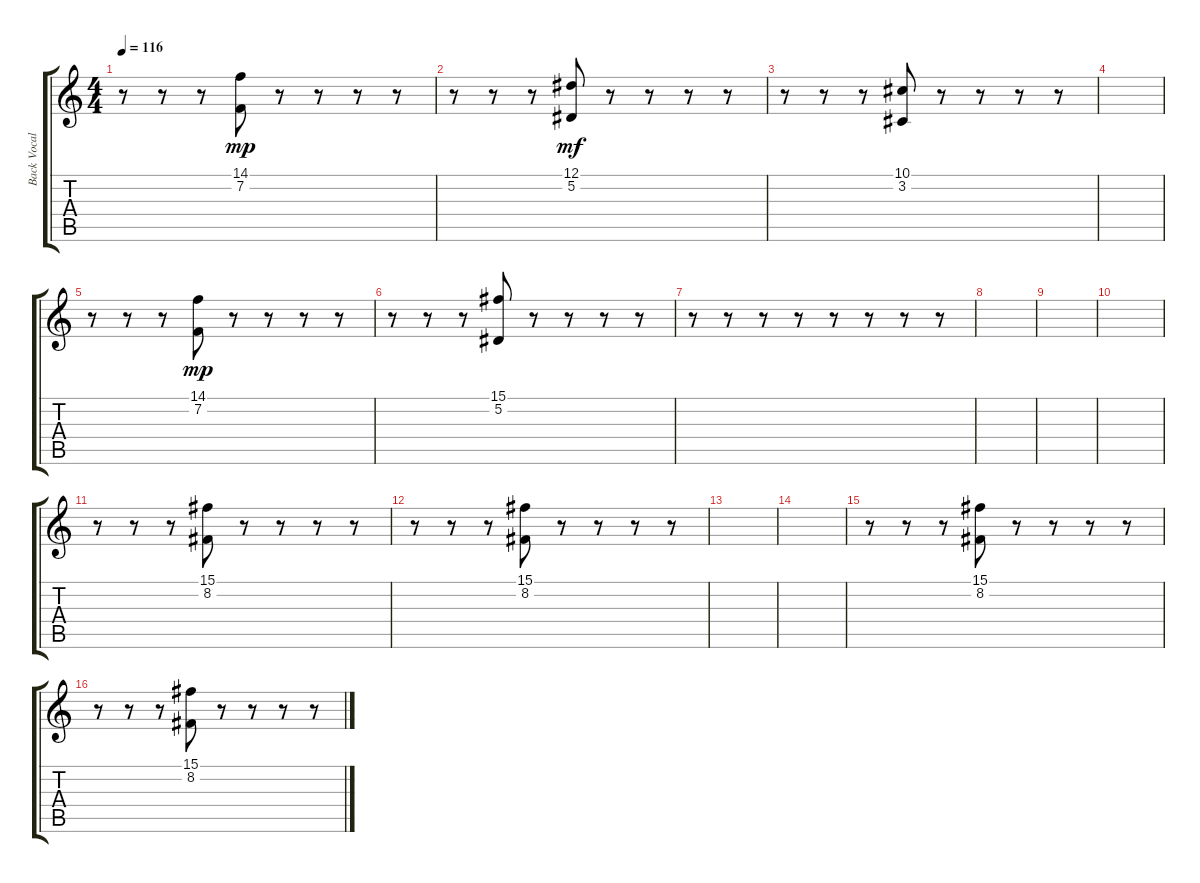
\track ("Back Vocal(2)" "Back Vocal") {instrument lead6voice}
\staff {score tabs}
\tuning (Eb4 Bb3 Gb3 Db3 Ab2 Eb2) {hide}
\ts (4 4)
\tempo 116
\clef g2
\ks c
r.8{dy mp} r.8 r.8 (14.1 7.2).8 r.8 r.8 r.8 r.8 |
r.8 r.8 r.8 (12.1 5.2).8{dy mf} r.8 r.8 r.8 r.8 |
r.8 r.8 r.8 (10.1 3.2).8 r.8 r.8 r.8 r.8 |
|
r.8 r.8 r.8 (14.1 7.2).8{dy mp} r.8 r.8 r.8 r.8 |
r.8 r.8 r.8 (15.1 5.2).8 r.8 r.8 r.8 r.8 |
r.8 r.8 r.8 r.8 r.8 r.8 r.8 r.8 |
|
|
|
r.8 r.8 r.8 (15.1 8.2).8 r.8 r.8 r.8 r.8 |
r.8 r.8 r.8 (15.1 8.2).8 r.8 r.8 r.8 r.8 |
|
|
r.8 r.8 r.8 (15.1 8.2).8 r.8 r.8 r.8 r.8 |
r.8 r.8 r.8 (15.1 8.2).8 r.8 r.8 r.8 r.8
